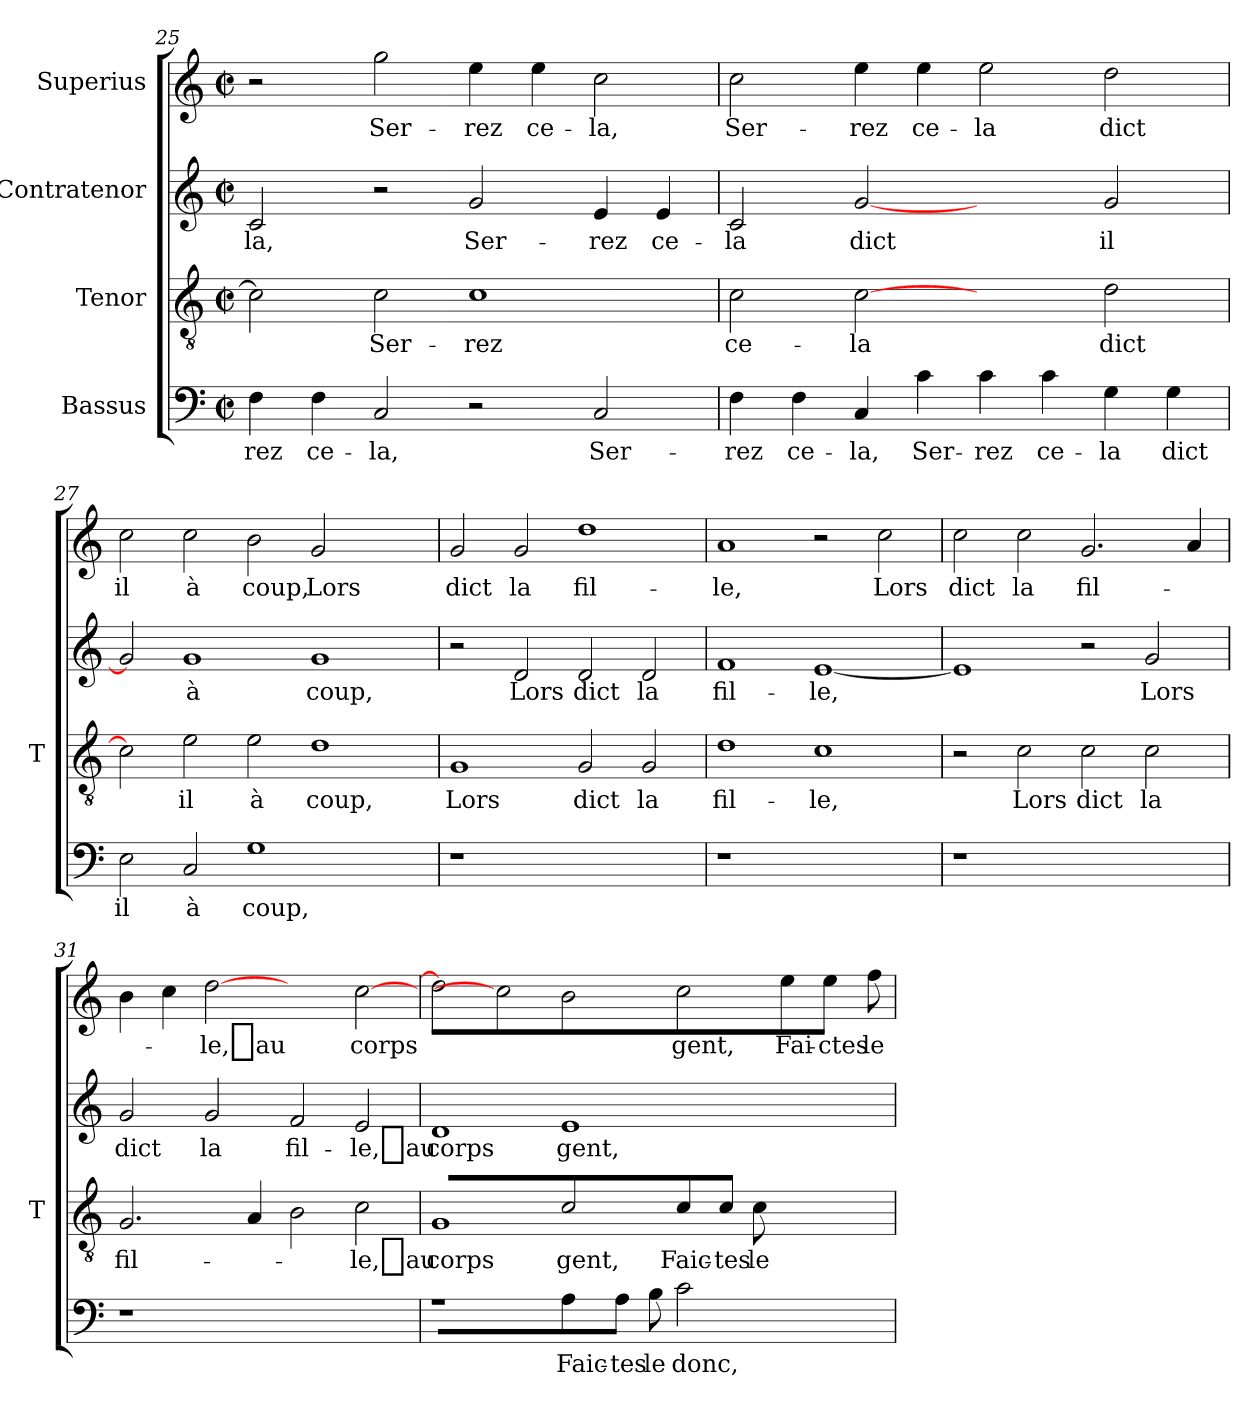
**kern	**text	**kern	**text	**kern	**text	**kern	**text
*part4	*part4	*part3	*part3	*part2	*part2	*part1	*part1
*staff4	*staff4	*staff3	*staff3	*staff2	*staff2	*staff1	*staff1
*I"Bassus	*	*I"Tenor	*	*I"Contratenor	*	*I"Superius	*
*	*	*I'T	*	*	*	*	*
*clefF4	*	*clefGv2	*	*clefG2	*	*clefG2	*
*k[]	*	*k[]	*	*k[]	*	*k[]	*
*C:	*	*C:	*	*C:	*	*C:	*
*M2/2	*	*M2/2	*	*M2/2	*	*M2/2	*
*met(c|)	*	*met(c|)	*	*met(c|)	*	*met(c|)	*
=25	=25	=25	=25	=25	=25	=25	=25
4F	-rez	2c]	.	2c	-la,	2r	.
4F	ce-	.	.	.	.	.	.
2C	-la,	2c	Ser-	2r	.	2gg	Ser-
2r	.	1c	-rez	2g	Ser-	4ee	-rez
.	.	.	.	.	.	4ee	ce-
2C	Ser-	.	.	4e	-rez	2cc	-la,
.	.	.	.	4e	ce-	.	.
!!LO:PB:g=z
=26	=26	=26	=26	=26	=26	=26	=26
4F	-rez	2c	ce-	2c	-la	2cc	Ser-
4F	ce-	.	.	.	.	.	.
4C	-la,	[2c	-la	[2g	-dict	4ee	-rez
4c	Ser-	.	.	.	.	4ee	ce-
4c	-rez	2ryy	.	2ryy	.	2ee	-la
4c	ce-	.	.	.	.	.	.
4G	-la	2d	-dict	2g	-il	2dd	-dict
4G	-dict	.	.	.	.	.	.
=27	=27	=27	=27	=27	=27	=27	=27
2E	-il	2c]	.	2g]	.	2cc	-il
2C	-à	2e	-il	1g	-à	2cc	-à
1G	-coup,	2e	-à	.	.	2b	-coup,
.	.	1d	-coup,	1g	-coup,	2g	-Lors
2ryy	.	.	.	.	.	2ryy	.
=28	=28	=28	=28	=28	=28	=28	=28
1r	.	1G	-Lors	2r	.	2g	-dict
.	.	.	.	2d	-Lors	2g	-la
1ryy	.	2G	-dict	2d	-dict	1dd	fil-
.	.	2G	-la	2d	-la	.	.
=29	=29	=29	=29	=29	=29	=29	=29
1r	.	1d	fil-	1f	fil-	1a	-le,
1ryy	.	1c	-le,	[1e	-le,	2r	.
.	.	.	.	.	.	2cc	-Lors
!!LO:LB:g=z
=30	=30	=30	=30	=30	=30	=30	=30
1r	.	2r	.	1e]	.	2cc	-dict
.	.	2c	-Lors	.	.	2cc	-la
1ryy	.	2c	-dict	2r	.	2.g	fil-
.	.	2c	-la	2g	-Lors	.	.
.	.	.	.	.	.	4a	.
=31	=31	=31	=31	=31	=31	=31	=31
1r	.	2.G	fil-	2g	-dict	4b	.
.	.	.	.	.	.	4cc	.
.	.	.	.	2g	-la	[2dd	-le,_au
.	.	4A	.	.	.	.	.
1ryy	.	2B	.	2f	fil-	2ryy	.
.	.	2c	-le,_au	2e	-le,_au	[2cc	-corps
=32	=32	=32	=32	=32	=32	=32	=32
1r	.	1G	-corps	1d	-corps	2dd]	.
.	.	.	.	.	.	2cc]	.
4A	Faic-	2c	-gent,	1e	-gent,	2b	.
8AJ	-tes	.	.	.	.	.	.
8B	-le	.	.	.	.	.	.
2c	-donc,	4c	Faic-	.	.	2cc	-gent,
.	.	8cJ	-tes	.	.	.	.
.	.	8c	-le	.	.	.	.
2ryy	.	2ryy	.	2ryy	.	4ee	Fai-
.	.	.	.	.	.	8eeJ	-ctes
.	.	.	.	.	.	8ff	-le
=	=	=	=	=	=	=	=
*-	*-	*-	*-	*-	*-	*-	*-
